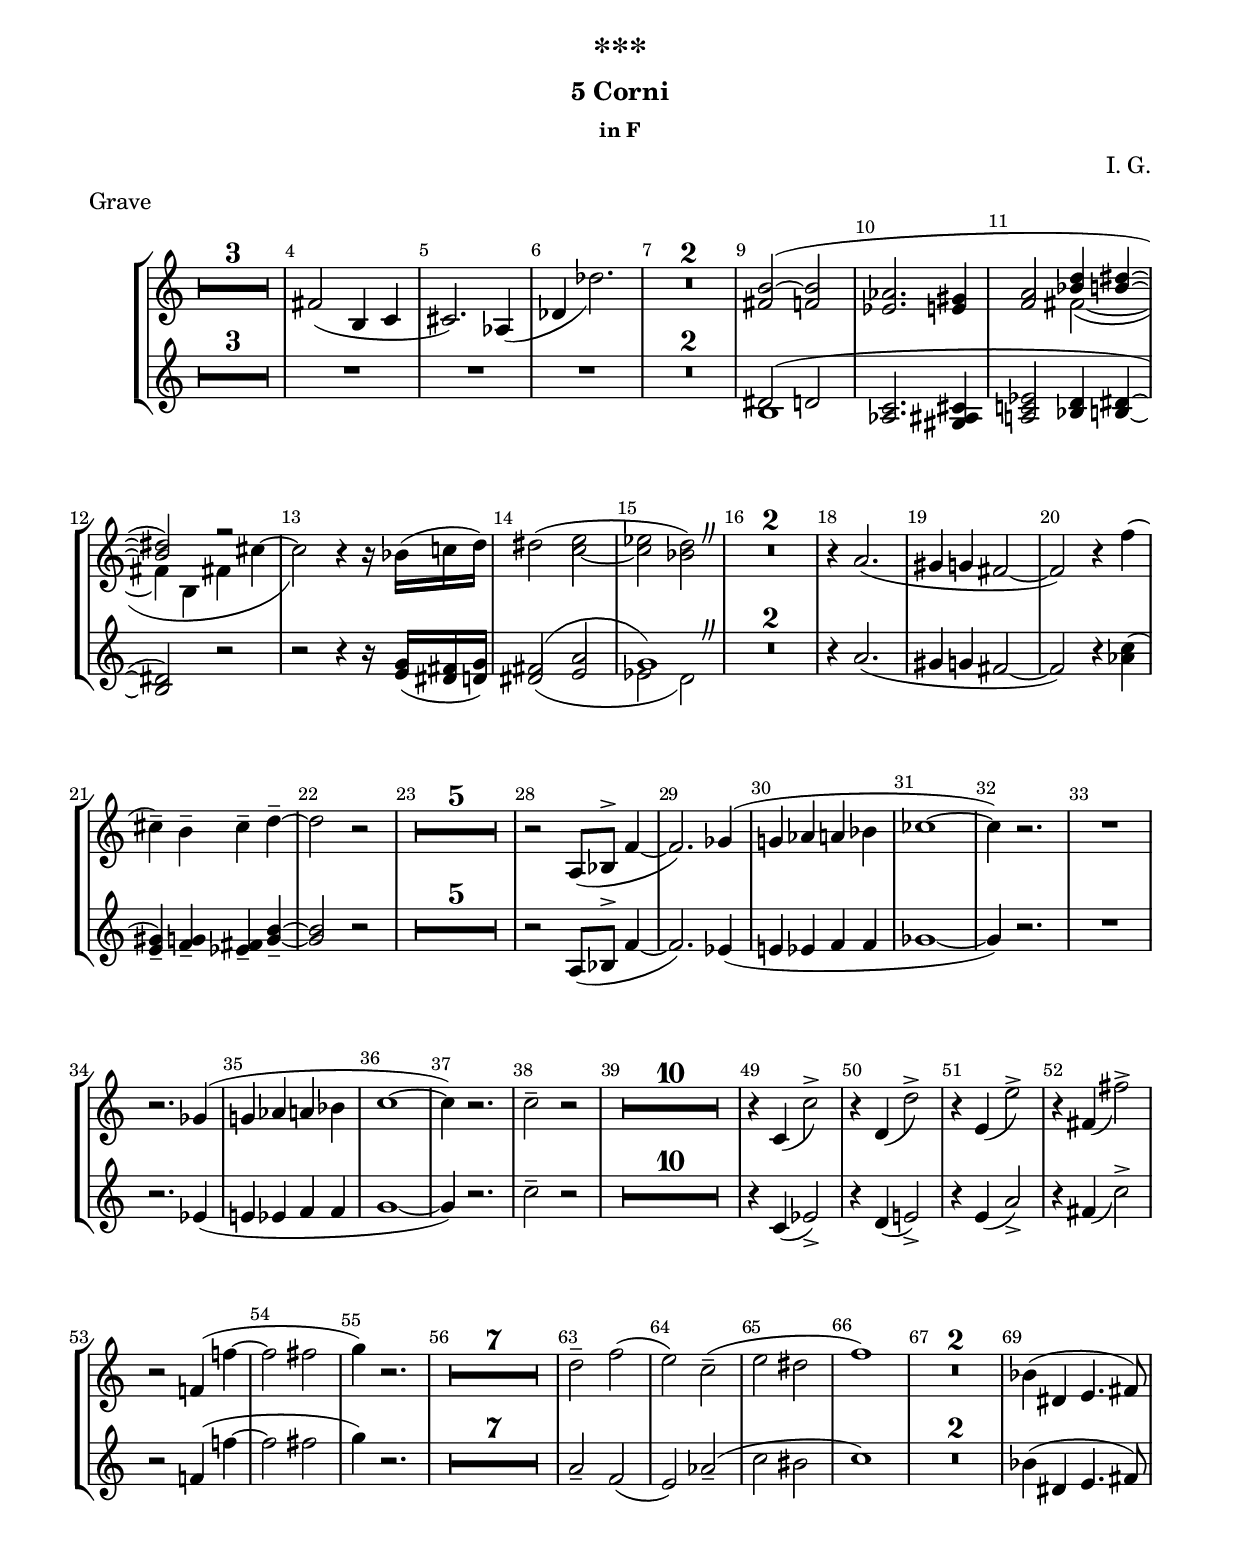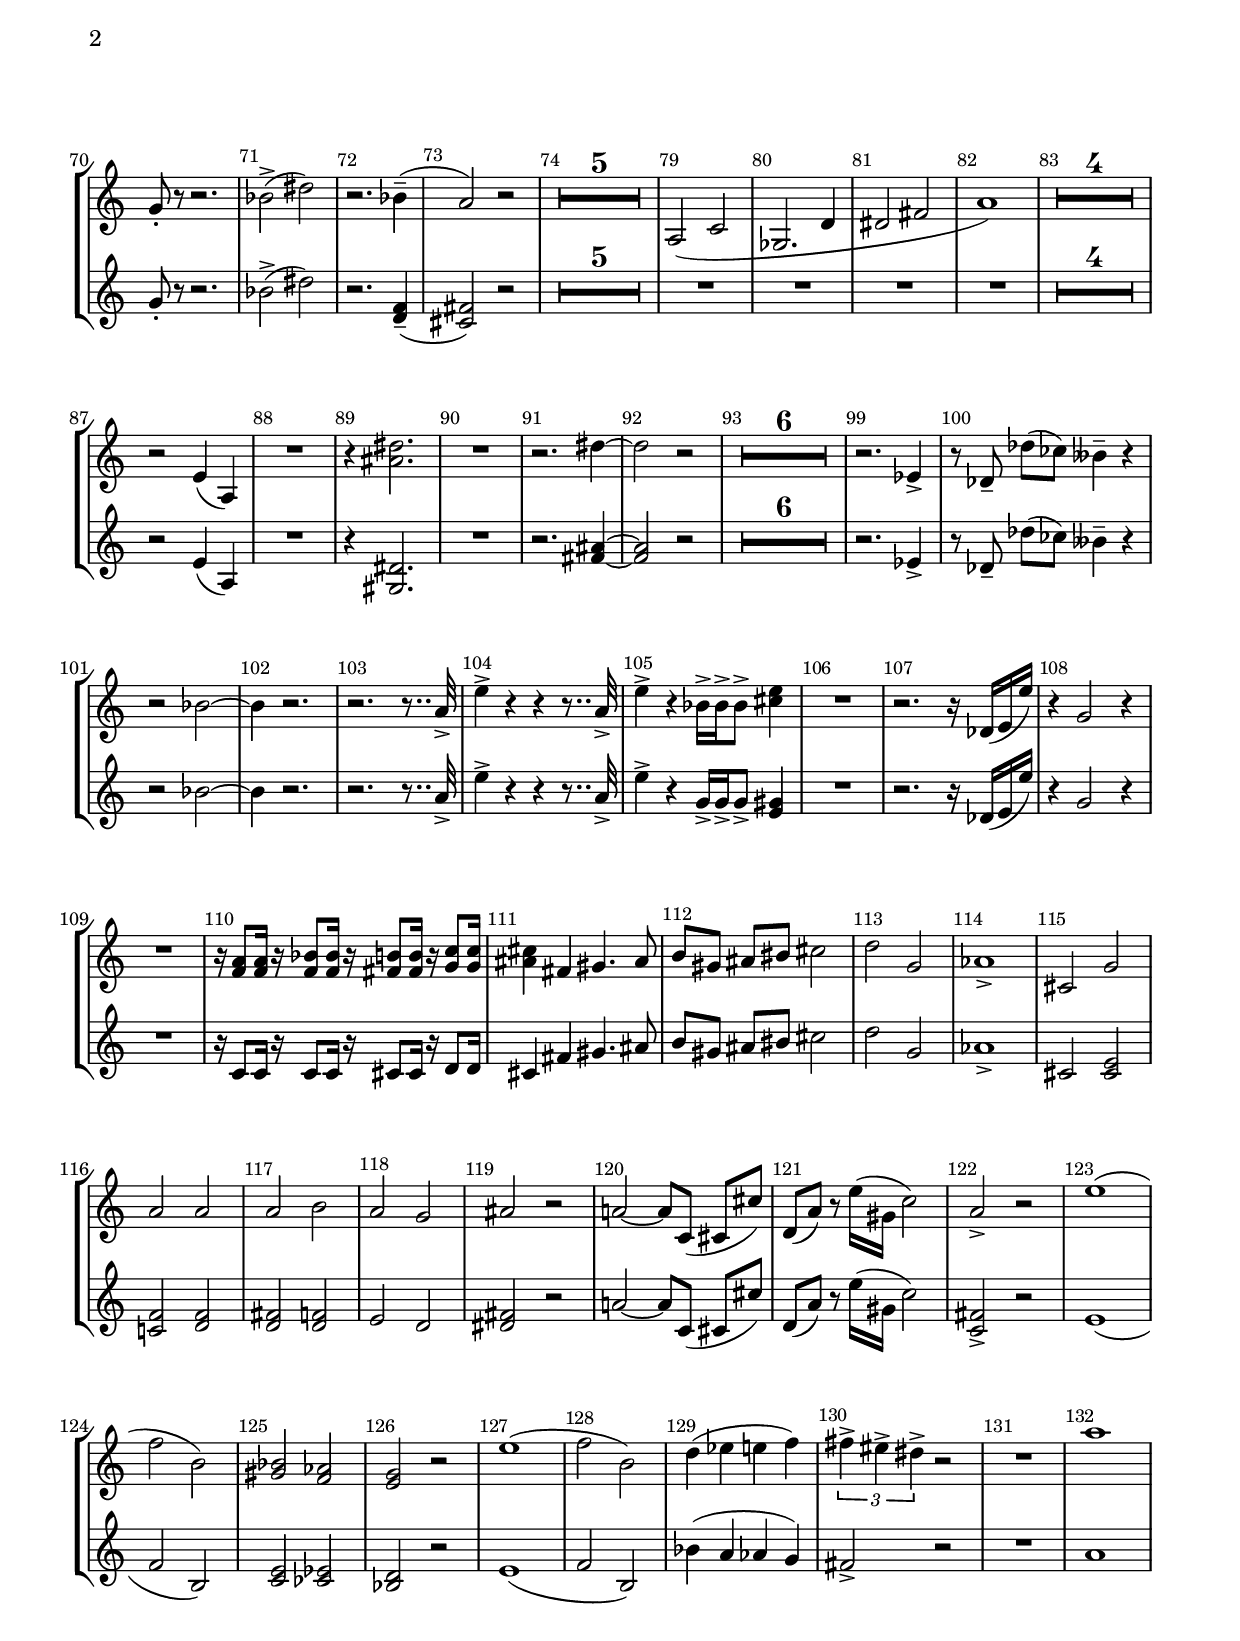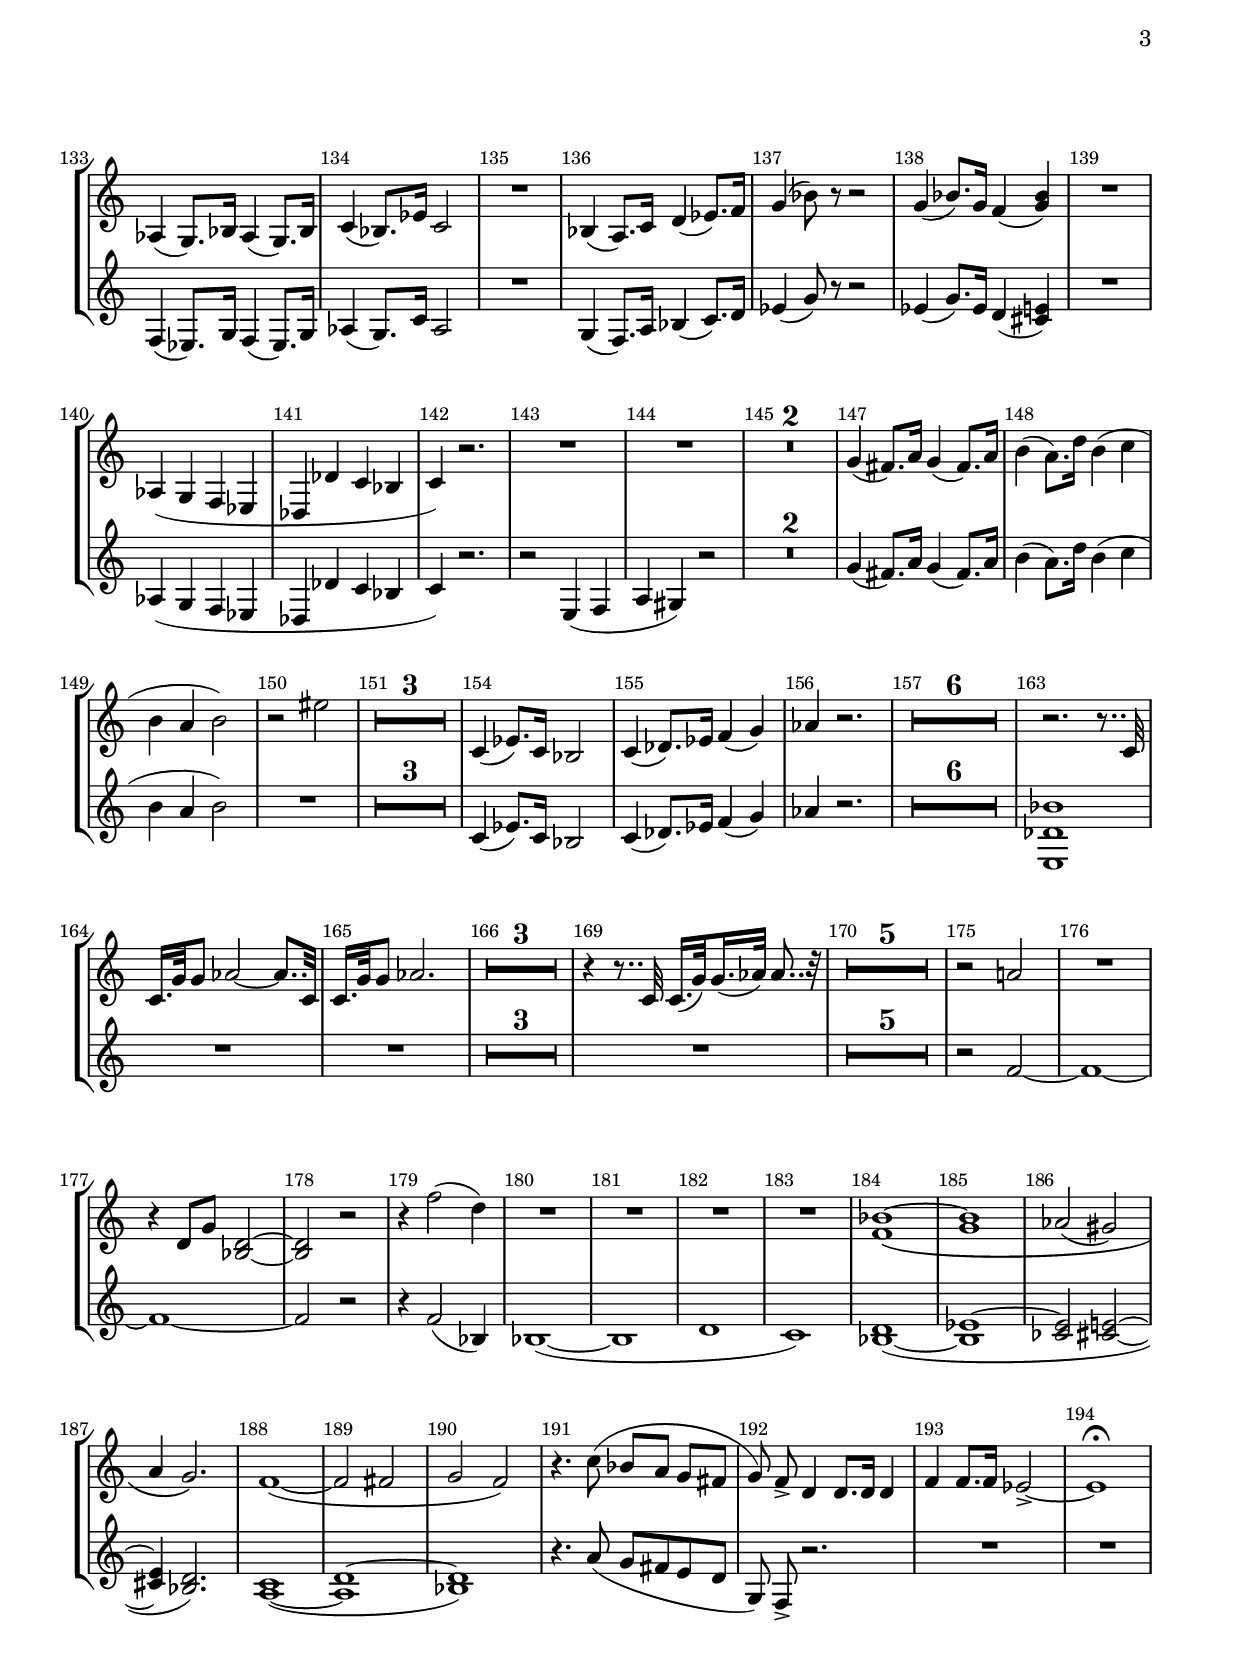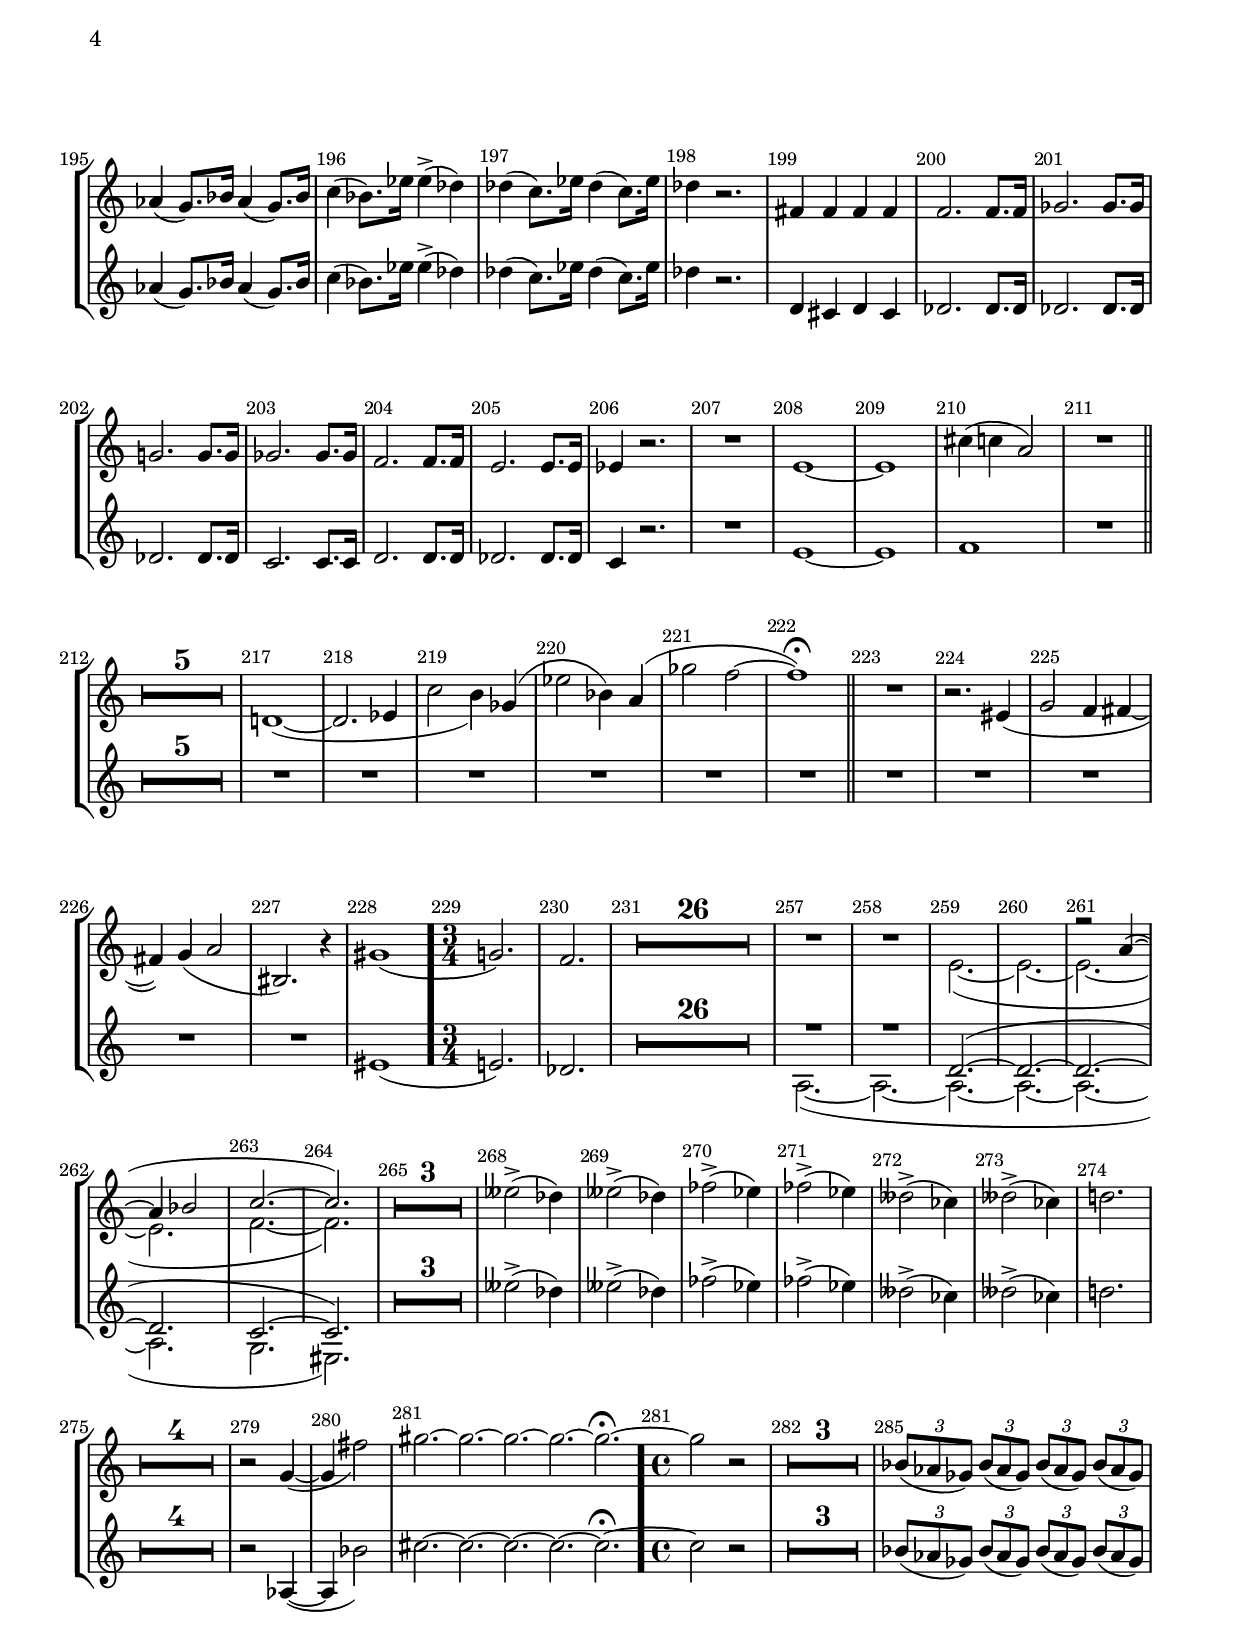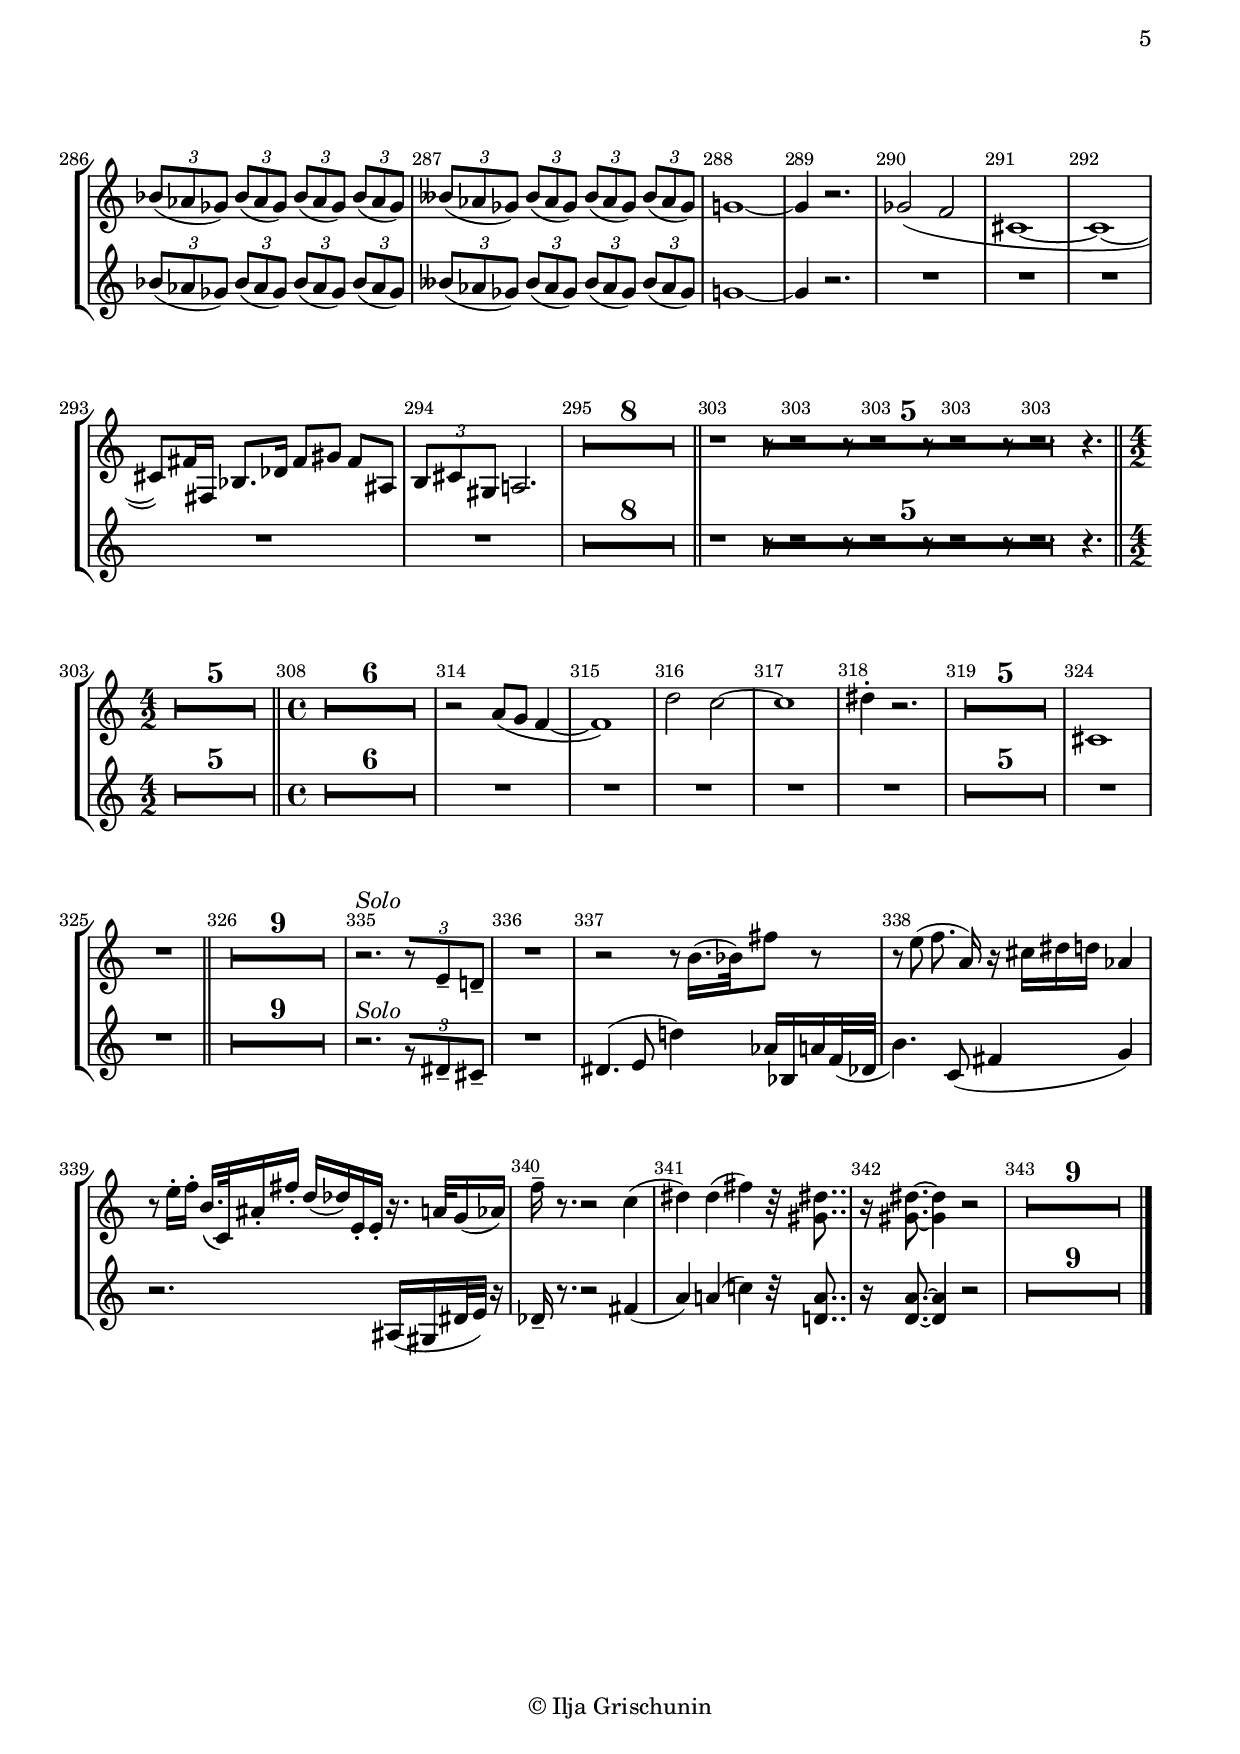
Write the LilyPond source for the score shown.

\version "2.19.15"
%\version "2.19.11"

\language "deutsch"

\header {
  title = "***"
  meter = "Grave"
  subtitle = "5 Corni"
  subsubtitle = "in F"
  composer = "I. G."
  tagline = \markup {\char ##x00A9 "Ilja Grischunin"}
}

\paper {
  %#(set-paper-size "a4")
  top-system-spacing.basic-distance = #25
  top-markup-spacing.basic-distance = #8
  markup-system-spacing.basic-distance = #15
  system-system-spacing.basic-distance = #20
  last-bottom-spacing.basic-distance = #25
  left-margin = 15
  right-margin = 15
  %two-sided = ##t
  %inner-margin = 25
  %outer-margin = 15
}

\layout {
  indent = 10
  \context {
    \Score
    \override BarNumber.break-visibility = ##(#f #t #t)
    %\remove "Bar_number_engraver"
  }
}

\version "2.19.15"
%\version "2.18.0"

\language "deutsch"

cornoOneMusic = \relative {
  \overrideTimeSignatureSettings 4/4 1/4 #'(1 1 1 1) #'()
  \time #'(2 2 2 2) 4/4
  \override MultiMeasureRest #'expand-limit = #2
  \set Score.skipBars = ##t
  \override Staff.TimeSignature #'stencil = ##f
  \override BreathingSign.text = \markup {
    \musicglyph #"scripts.caesura.curved"
  }
  \set baseMoment = #(ly:make-moment 1 8)
  R1*3 h2( e,4 f fis2.) des4_( ges ges'2.) R1*2
  <<
    {
      <h, e>2~(<b e><as des>2.<a cis>4<b d>2<es g>4<e gis>~ q2) r2 s2
    }
    \\
    {
      s1*2 s2 \once\override Slur.positions = #'(1 . -2.5) h2~( h4 e, h' fis'^~ fis2)
    }
  >>
  r4 r16 es( f! g) gis2(<f~ a><f as><es g>)\breathe
  R1*2 r4 d2.( cis4 c h2~ h) r4 b'(
  fis--) e-- fis-- g--~ g2 r R1*5 r2 d,8( es^> b'4~ b2.) ces4( c! des d es fes1~
  fes4) r2. R1 r2. ces4( c! des d es f1~ f4) r2. f2-- r R1*10 r4 f,4_( f'2->)
  r4 g,_( g'2->) r4 a,_( a'2->) r4 h,_( h'2->) r b,!4( b'!~ b2 h c4) r2. R1*7
  g2-- b( a) f--( a gis b1) R1*2 es,4( gis, a4. h8 ) c-. r r2.
  es2->( gis) r2. es4--( d2) r R1*5 d,2( f ces2. g'4 gis2 h d1) R1*4
  r2 a4( d,) R1 r4 <dis' gis>2. R1 r2. gis4~ gis2 r R1*6 r2. as,4->
  r8 ges--\noBeam ges'( fes) eses4-- r r2 es~ es4 r2. r r8.. d32-> a'4-> r r r8.. d,32->
  a'4-> r es16-> es-> es8-> <fis a>4 R1 r2. r16 ges,( a a') r4 c,2 r4 R1
  r16 <b d>8 q16 r <b es>8 q16 r <h e>8 q16 r <c f>8 q16
  <dis fis>4 h cis4. dis8 e cis dis[ eis] fis2
  g c, des1-> fis,2 c' d d d e d c dis r d!~ d8[ f,]( fis fis')
  g,( d') r a'16( cis, f2) d-> r
  a'1( b2 e,)<cis es><b des><a c> r a'1( b2 e,) g4( as a b)
  \times 2/3 {h4-> ais-> gis->} r2 R1 d'1
  des,,4( c8.) es16 des4( c8.) es16 f4( es8.) as16 f2 R1
  es4( d8.) f16 g4( as8.) b16 c4( es8) r r2
  c4( es8.) c16 b4(<c es>) R1 des,4( c b as ges ges' f es f) r2. R1*4
  c'4( h8.) d16 c4( h8.) d16 e4( d8.) g16 e4( f e d e2) r ais
  R1*3 f,4( as8.) f16 es2 f4( ges8.) as16 b4( c) des r2. R1*6
  r2. r8.. f,32 f16. c'32 c8 des2~ des8.. f,32 f16. c'32 c8 des2. R1*3
  \set subdivideBeams = ##t
  r4 r8.. f,32 f16.( c'32) c16.( des32) des8.. r32 R1*5
  r2 d! R1 r4 g,8 c <es, g>2~ q r r4 b''2( g4) R1*4 <b, es~>1\(<c es> des2( cis) d4 c2.\)
  b1~( b2 h c b) r4. f'8( es d c h c)\noBeam b-> g4 g8. g16 g4
  b b8. b16 as2->~ as1\fermata
  des4( c8.) es16 des4( c8.) es16 f4( es8.) as16 as4->( ges)
  ges( f8.) as16 ges4( f8.) as16 ges4 r2. h,4 h h h
  b2. b8. b16 ces2. ces8. ces16 c!2. c8. c16 ces2. ces8. ces16
  b2. b8. b16 a2. a8. a16 as4 r2. R1 a1~ a fis'4( f d2) R1
  \bar "||"
  R1*5
  g,!1~_( g2. as4 f'2 e4) ces( as'2 es4) d( ces'2 b~ b1)\fermata
  \bar "||"
  R1 r2. ais,4( c2 b4 h~ h) c( d2 eis,2.) r4 cis'1(
  \bar "."
  \revert Staff.TimeSignature.stencil
  \time 3/4
  c!2.) b
  R2.*28
  <<
    {
      s2.*2 r2 d4~( d es2 f2.~ f)
    }
    \\
    {
      a,2.(~ a~ a~ a b~ b)
    }
  >>
  R2.*3
  \repeat unfold 2 {ases'2(-> ges4)}
  \repeat unfold 2 {heses2(-> as4)}
  \repeat unfold 2 {geses2(-> fes4)} g!2. R2.*4
  r2 c,4~_( c h'!2)
  \cadenzaOn
  cis2.~ cis~ cis~ cis~ cis~\fermata
  \cadenzaOff
  \bar "."
  \time 4/4
  cis2 r R1*3 \repeat unfold 8 {
    \times 2/3 {es,8[( des ces])}
  }
  \repeat unfold 4 {
    \times 2/3 {eses8[( des ces])}
  }
  c!1~ c4 r2. ces2( b fis1~ fis~
  fis8)[ h16 h,] es8.[ ges16] h8 cis h[ dis,]
  \times 2/3 {e8 fis cis} d!2.
   R1*8
  \bar "||"
  \cadenzaOn
  r1 r8 \bar ""
  r1 r8 \bar ""
  r1 r8 \bar ""
  r1 r8 \bar ""
  r1. r4.
  \cadenzaOff
  \bar "||"
  \time 4/2
  R1*10
  \bar "||"
  \time 4/4
  R1*6
  r2 d'8( c b4~ b1) g'2 f~ f1 gis4-. r2.
  R1*5 fis,1
  R1 \bar "||"
  R1*9
  \override TupletBracket.bracket-visibility = ##f
  r2.^\markup {\italic Solo} \times 2/3 {r8[ a-- g!--]} R1
  r2 r8 e'16.( es32) h'8 r 
  r a( b8. d,16) r fis gis g des4
  \set subdivideBeams = ##f
  r8 a'16-. b-. e,16.[( f,32) dis'16-. h'!]-.
  g( ges) a,-. a-. r16. d32 c16( des) b'16-- r8. r2 f4(
  gis) gis( h!) r32 <cis, gis'!>8.. r16 q8.~ <cis gis'>4 r2
  R1*9
  \bar "|."
}

\version "2.19.15"
%\version "2.18.0"

\language "deutsch"

cornoTwoMusic = \relative {
  \overrideTimeSignatureSettings 4/4 1/4 #'(1 1 1 1) #'()
  \time #'(2 2 2 2) 4/4
  \override MultiMeasureRest #'expand-limit = #2
  %\clef bass
  \set Score.skipBars = ##t
  \override Staff.TimeSignature #'stencil = ##f
  \override BreathingSign.text = \markup {
    \musicglyph #"scripts.caesura.curved"
  }
  R1*8
  <<
    {
      gis2( g <des f>2.<cis dis fis>4<d! f! as>2<es g>4
      \override TieColumn.tie-configuration =
      #'((-4.0 . 1) (-8.0 . -1))
      <e gis>~ q2)
    }
    \\
    {
      e1 s1*2 s2
    }
  >>
  r2 r2 r4 r16<a c>(<gis h><g c>)
  <<
    {
      \once\override Slur.positions = #'(1 . 1)
      h2( d c1)
    }
    \\
    {
      \stemUp
      \once\override Slur.positions = #'(1 . 1)
      gis2( a \stemDown as g)
    }
  >>
  \breathe
  R1*2 r4 d'2.( cis4 c h2~ h) r4 <des f>4(<a cis>--)<b c>--<as h>--<c e>--~
  q2 r R1*5 r2 d,8( es^> b'4~ b2.) as4( a! as b b ces1~
  ces4) r2. R1 r2. as4( a! as b b c1~ c4) r2. f2-- r R1*10 r4 f,4( as2->)
  r4 g( a!2->) r4 a( d2->) r4 h_( f'2->) r b,!4( b'!~ b2 h c4) r2. R1*7
  d,2-- b( a) des--( f eis f1) R1*2 es4( gis, a4. h8 ) c-. r r2. es2->( gis)
  r2. <g, b>4--(<fis h>2) r R1*13 r2 a4( d,) R1 r4 <cis gis'>2. R1
  r2. <h' dis>4~ q2 r R1*6 r2. as4-> r8 ges--\noBeam ges'( fes) eses4-- r
  r2 es~ es4 r2. r r8.. d32-> a'4-> r r r8.. d,32-> a'4-> r c,16-> c-> c8-> <a cis>4
  R1 r2. r16 ges( a a') r4 c,2 r4 R1
  r16 f,8 f16 r f8 f16 r fis8 fis16 r g8 g16
  fis4 h cis4. dis8 e cis dis[ eis] fis2
  g c, des1-> fis,2<fis a><f! b><g b><g h><g b> a g <gis h> r d'!~ d8[ f,]( fis fis')
  g,( d') r a'16( cis, f2) <f, h>-> r a1( b2 e,)<f a><fes as>
  <es g> r a1( b2 e,) es'4( d des c) h2-> r R1 d1
  b,4( as8.) c16 b4( as8.) c16 des4( c8.) f16 des2 R1
  c4( b8.) d16 es4( f8.) g16 as4( c8) r r2 as4( c8.) as16 g4( <fis a>) R1
  des4( c b as ges ges' f es f) r2. r2 a,4( b d cis) r2 R1*2
  c'4( h8.) d16 c4( h8.) d16 e4( d8.) g16 e4( f e d e2)
  R1*4 f,4( as8.) f16 es2 f4( ges8.) as16 b4( c) des r2. R1*6
  <a, ges' es'>1 R1*11 r2 b'~ b1~ b~ b2 r r4 b2( es,4) es1(~ es g f)
  <es~ g>(<es as^~><fes as>2<fis a>~ q4 <es g>2.)<d~ f>1(<d g^~><es g>)
  r4. d'8( c h a g c,)\noBeam b-> r2. R1*2
  des'4( c8.) es16 des4( c8.) es16 f4( es8.) as16 as4->( ges)
  ges( f8.) as16 ges4( f8.) as16 ges4 r2. g,4 fis g fis
  \repeat unfold 3 {ges2. ges8. ges16} f2. f8. f16
  g2. g8. g16 ges2. ges8. ges16 f4 r2. R1 a1~ a b R1
  \bar "||"
  R1*11
  \bar "||"
  R1*5 ais1(
  \bar "."
  \revert Staff.TimeSignature.stencil
  \time 3/4
  a!2.) ges
  R2.*26
  <<
    {
      R2.*2 g2.~( g~ g~ g f~ f)
    }
    \\
    {
      d2.(~ d~ d~ d~ d~ d c ais)
    }
  >>
  R2.*3
  \repeat unfold 2 {ases''2(-> ges4)}
  \repeat unfold 2 {heses2(-> as4)}
  \repeat unfold 2 {geses2(-> fes4)} g!2. R2.*4
  r2 des,4~_( des es'2)
  \cadenzaOn
  fis2.~ fis~ fis~ fis~ fis~\fermata
  \cadenzaOff
  \bar "."
  \time 4/4
  fis2 r R1*3 \repeat unfold 8 {
    \times 2/3 {es8[( des ces])}
  }
  \repeat unfold 4 {
    \times 2/3 {eses8[( des ces])}
  }
  c!1~ c4 r2. R1*5
   R1*8
  \bar "||"
  \cadenzaOn
  r1 r8 \bar ""
  r1 r8 \bar ""
  r1 r8 \bar ""
  r1 r8 \bar ""
  r1. r4.
  \cadenzaOff
  \bar "||"
  \time 4/2
  R1*10
  \bar "||"
  \time 4/4
  R1*18
  \bar "||"
  R1*9
  \override TupletBracket.bracket-visibility = ##f
  r2.^\markup {\italic Solo} \times 2/3 {r8[ gis-- fis--]} R1
  gis4.( a8 g'!4) des16 es, d' b32_( ges e'4.) f,8( h!4 c)
  r2. dis,16( cis gis'32 a) r16 ges-- r8. r2 h!4(
  d) d!( f!) r32 <g,! d'>8.. r16 q8.~ <g d'>4 r2
  R1*9
  \bar "|."
}


\score {
  \new StaffGroup = "GrandStaff_corni"
  <<
    \new Staff = "Staff_hornI" {
      \transpose f c'
      \cornoOneMusic
    }
    \new Staff = "Staff_horn2" {
      \transpose f c'
      \cornoTwoMusic
    }
  >>
}